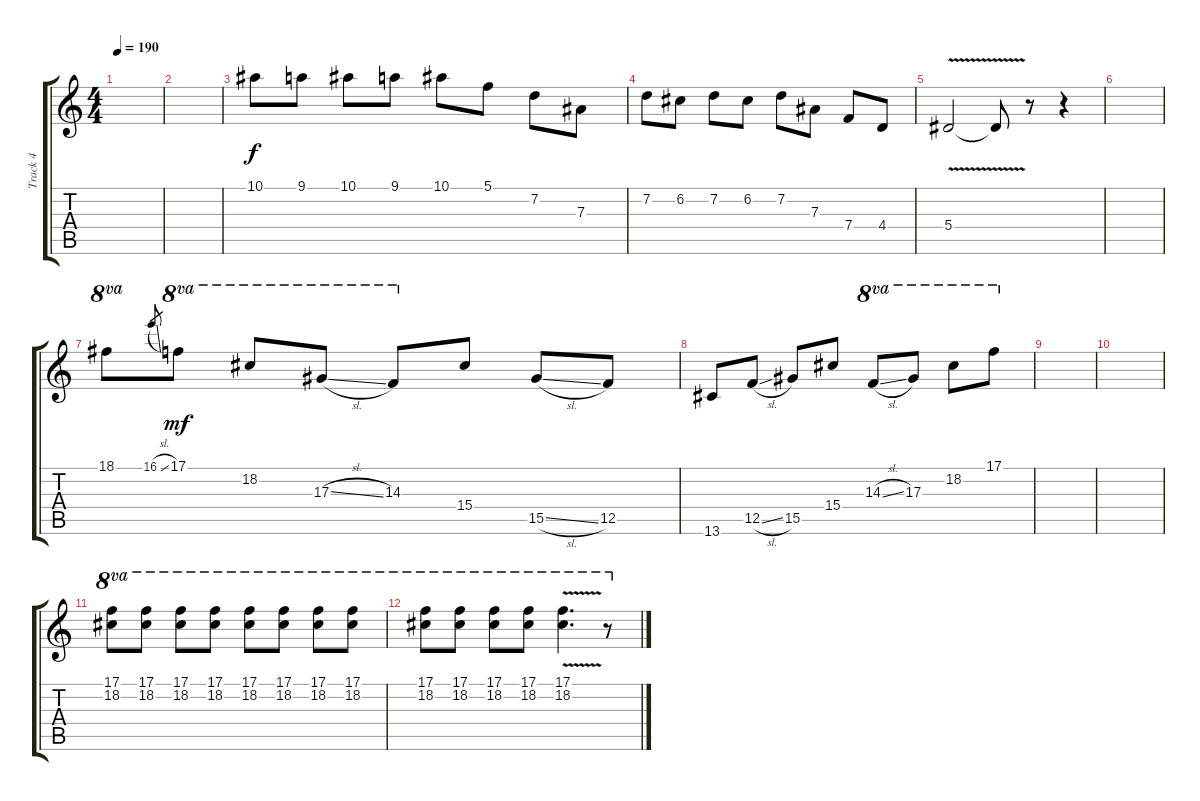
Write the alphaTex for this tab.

\track ("Track 4" "Track 4") {instrument distortionguitar}
\staff {score tabs}
\tuning (C4 G3 Eb3 Bb2 F2 C2) {hide}
\ts (4 4)
\tempo 190
\clef g2
\ks c
|
|
10.1.8 9.1.8 10.1.8 9.1.8 10.1.8 5.1.8 7.2.8 7.3.8 |
7.2.8 6.2.8 7.2.8 6.2.8 7.2.8 7.3.8 7.4.8 4.4.8 |
5.4{v}.2 5.4{t}.8 r.8 r.4 |
|
18.1.8{ot 8va} 16.1{sl}.8{gr dy f} 17.1.8{ot 8va dy mf} 18.2.8{ot 8va} 17.3{sl}.8{ot 8va} 14.3.8{ot 8va} 15.4.8 15.5{sl}.8 12.5.8 |
13.6.8 12.5{sl}.8 15.5.8 15.4.8 14.3{sl}.8{ot 8va} 17.3.8{ot 8va} 18.2.8{ot 8va} 17.1.8{ot 8va} |
|
|
(17.1 18.2).8{ot 8va} (17.1 18.2).8{ot 8va} (17.1 18.2).8{ot 8va} (17.1 18.2).8{ot 8va} (17.1 18.2).8{ot 8va} (17.1 18.2).8{ot 8va} (17.1 18.2).8{ot 8va} (17.1 18.2).8{ot 8va} |
(17.1 18.2).8{ot 8va} (17.1 18.2).8{ot 8va} (17.1 18.2).8{ot 8va} (17.1 18.2).8{ot 8va} (17.1{v} 18.2{v}).4{d ot 8va} r.8{ot 8va}
